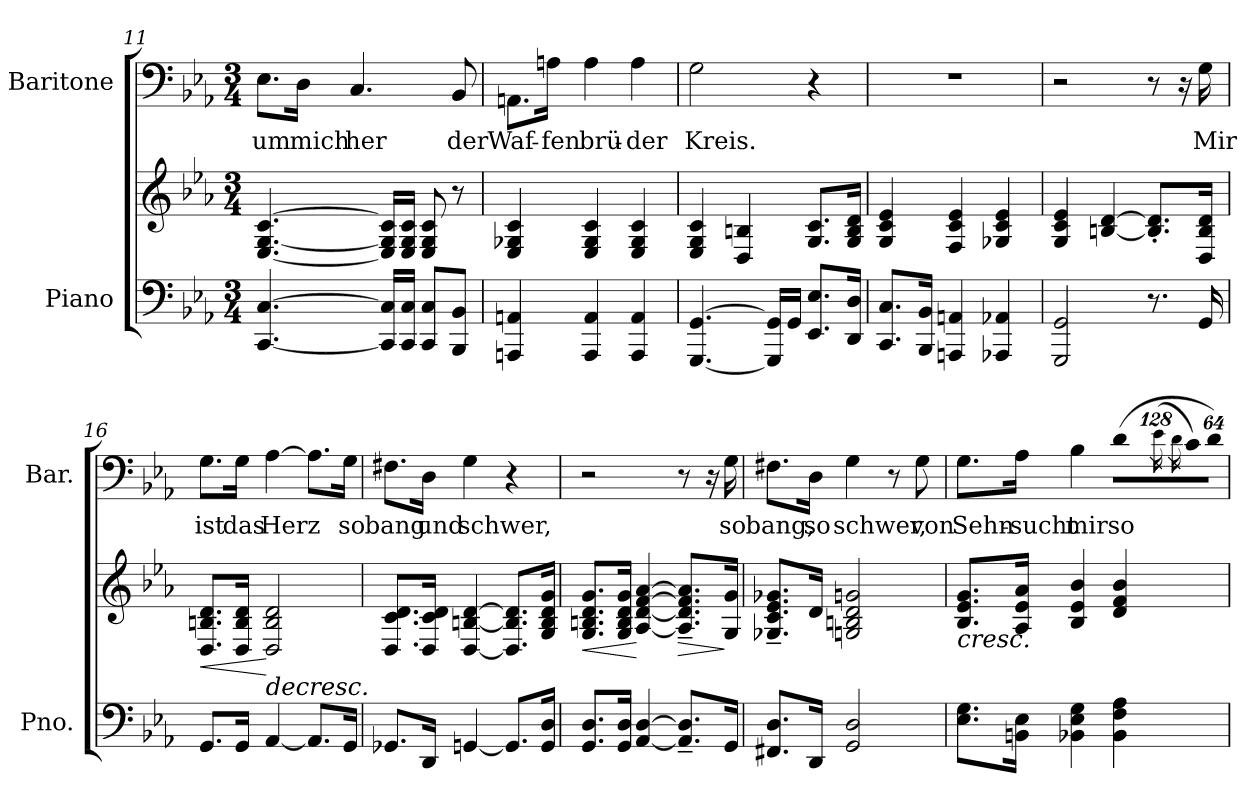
**kern	**kern	**dynam	**kern	**text
*part2	*part2	*part2	*part1	*part1
*staff3	*staff2	*staff2/3	*staff1	*staff1
*I"Piano	*	*	*I"Baritone	*
*I'Pno.	*	*	*I'Bar.	*
!!LO:LB:g=z
*clefF4	*clefG2	*	*clefF4	*
*k[b-e-a-]	*k[b-e-a-]	*	*k[b-e-a-]	*
*c:	*c:	*	*c:	*
*M3/4	*M3/4	*	*M3/4	*
=11	=11	=11	=11	=11
!	!	!	!	!LO:LY:b:color=#000000
[4.CCi/ [4.Ci	[4.E-i/ [4.Gi [4.ci	.	8.E-i\L	um
!	!	!	!	!LO:LY:b:color=#000000
.	.	.	16Di\Jk	mich
!	!	!	!	!LO:LY:b:color=#000000
.	.	.	4.Ci/	her
16CCi]/ 16Ci]/LL	16E-i]/ 16Gi]/ 16ci]/LL	.	.	.
16CCi/ 16Ci/JJ	16E-i/ 16Gi/ 16ci/JJ	.	.	.
8CCi/ 8Ci/L	8E-i/ 8Gi 8ci	.	.	.
!	!	!	!	!LO:LY:b:color=#000000
8BBB-i/ 8BB-i/J	8r	.	8BB-i/	der
=12	=12	=12	=12	=12
!	!	!	!	!LO:LY:b:color=#000000
4AAAni/ 4AAni	4E-i/ 4G-Xi 4ci	.	8.AAni\L	Waf-
!	!	!	!	!LO:LY:b:color=#000000
.	.	.	16Ani\Jk	-fen
!	!	!	!	!LO:LY:b:color=#000000
4AAAi/ 4AAi	4E-i/ 4G-i 4ci	.	4Ai\	brü-
!	!	!	!	!LO:LY:b:color=#000000
4AAAi/ 4AAi	4E-i/ 4G-i 4ci	.	4Ai\	-der
=13	=13	=13	=13	=13
!	!	!	!	!LO:LY:b:color=#000000
[4.GGGi/ [4.GGi	4E-i/ 4Gi 4ci	.	2Gi\	Kreis.
.	4Di/ 4Bni	.	.	.
16GGGi]/ 16GGi]/LL	.	.	.	.
16GGi/JJ	.	.	.	.
8.EE-i/ 8.E-i/L	8.Gi/ 8.ci/L	.	4r	.
16DDi/ 16Di/Jk	16Gi/ 16Bi/ 16di/Jk	.	.	.
=14	=14	=14	=14	=14
!	!	!	!LO:N:vis=1	!
8.CCi/ 8.Ci/L	4Gi/ 4ci 4e-i	.	2.r	.
16BBB-i/ 16BB-i/Jk	.	.	.	.
4AAAni/ 4AAni	4Fi/ 4ci 4e-i	.	.	.
4AAA-Xi/ 4AA-Xi	4G-Xi/ 4ci 4e-i	.	.	.
=15	=15	=15	=15	=15
2GGGi/ 2GGi	4Gi/ 4ci 4e-i	.	2r	.
.	[4Bni/ [4di	.	.	.
8.r	8.Bi]'/ 8.di]'/L	.	8r	.
.	.	.	16r	.
!	!	!	!	!LO:LY:b:color=#000000
16GGi/	16Di/ 16Bi/ 16di/Jk	.	16Gi\	Mir
!!LO:PB:g=z
=16	=16	=16	=16	=16
!	!	!LO:HP:b	!	!
!	!	!	!	!LO:LY:b:color=#000000
8.GGi/L	8.Di/ 8.Bni/ 8.di/L	<	8.Gi\L	ist
!	!	!	!	!LO:LY:b:color=#000000
16GGi/Jk	16Di/ 16Bi/ 16di/Jk	]	16Gi\Jk	das
!	!	!LO:HP:n=1:b	!	!
!	!	!	!	!LO:LY:b:color=#000000
[4AA-i/	2Di/ 2Bi 2di	[ >	[4A-i\	Herz
8.AA-i/L]	.	.	8.A-i\L]	.
!	!	!	!	!LO:LY:b:color=#000000
16GGi/Jk	.	.	16Gi\Jk	so
=17	=17	=17	=17	=17
!	!	!	!	!LO:LY:b:color=#000000
8.GG-Xi/L	8.Di/ 8.ci/ 8.di/L	.	8.F#Xi\L	bang
!	!	!	!	!LO:LY:b:color=#000000
16DDi/Jk	16Di/ 16ci/ 16di/Jk	.	16Di\Jk	und
!	!	!	!	!LO:LY:b:color=#000000
[4GGni/	[4Di/ [4Bni [4di	.	4Gi\	schwer,
8.GGi/L]	8.Di]/ 8.Bi]/ 8.di]/L	.	4r	.
16GGi/ 16Di/Jk	16Gi/ 16Bi/ 16di/ 16gi/Jk	.	.	.
=18	=18	=18	=18	=18
!	!	!LO:HP:b	!	!
8.GGi/ 8.Di/L	8.Gi/ 8.Bni/ 8.di/ 8.gi/L	<	2r	.
16GGi/ 16Di/Jk	16Gi/ 16Bi/ 16di/ 16gi/Jk	.	.	.
[4AA-i/ [4Di	[4A-i/ [4di [4fi [4a-i	[	.	.
!	!	!LO:HP:b	!	!
8.AA-i]~/ 8.Di]~/L	8.A-i]~/ 8.di]~/ 8.fi]~/ 8.a-i]~/L	>	8r	.
.	.	.	16r	.
!	!	!	!	!LO:LY:b:color=#000000
16GGi/Jk	16Gi/ 16gi/Jk	]	16Gi\	so
=19	=19	=19	=19	=19
!	!	!	!	!LO:LY:b:color=#000000
8.FF#Xi/ 8.Di/L	8.G-Xi~/ 8.ci~/ 8.e-i~/ 8.g-Xi~/L	.	8.F#Xi\L	bang,
!	!	!	!	!LO:LY:b:color=#000000
16DDi/Jk	16di/Jk	.	16Di\Jk	so
!	!	!	!	!LO:LY:b:color=#000000
2GGi/ 2Di	2Gni/ 2Bni 2di 2gni	.	4Gi\	schwer,
.	.	.	8r	.
!	!	!	!	!LO:LY:b:color=#000000
.	.	.	8Gi\	von
!!LO:LB:g=z
=20	=20	=20	=20	=20
!	!LO:TX:b:i:t=cresc.	!	!	!
!	!	!	!	!LO:LY:b:color=#000000
8.E-i\ 8.Gi\L	8.B-i/ 8.e-i/ 8.gi/L	.	8.Gi\L	Sehn-
!	!	!	!	!LO:LY:b:color=#000000
16BBni\ 16E-i\Jk	16A-i/ 16e-i/ 16a-i/Jk	.	16A-i\Jk	-sucht
!	!	!	!	!LO:LY:b:color=#000000
4BB-Xi\ 4E-i 4Gi	4B-i/ 4e-i 4b-i	.	4B-i\	mir
*	*	*	*Xbrackettup	*
!	!	!	!LO:N:vis=8	!
!	!	!	!	!LO:LY:b:color=#000000
4BB-i\ 4Fi 4A-i	4di/ 4fi 4b-i	.	(1024%85di\L	so
.	.	.	(16qe-i\	.
.	.	.	16qdi\	.
!	!	!	!LO:N:vis=8	!
.	.	.	1024%85ci\)	.
!	!	!	!LO:N:vis=8	!
.	.	.	512%43di\J)	.
=	=	=	=	=
*-	*-	*-	*-	*-
